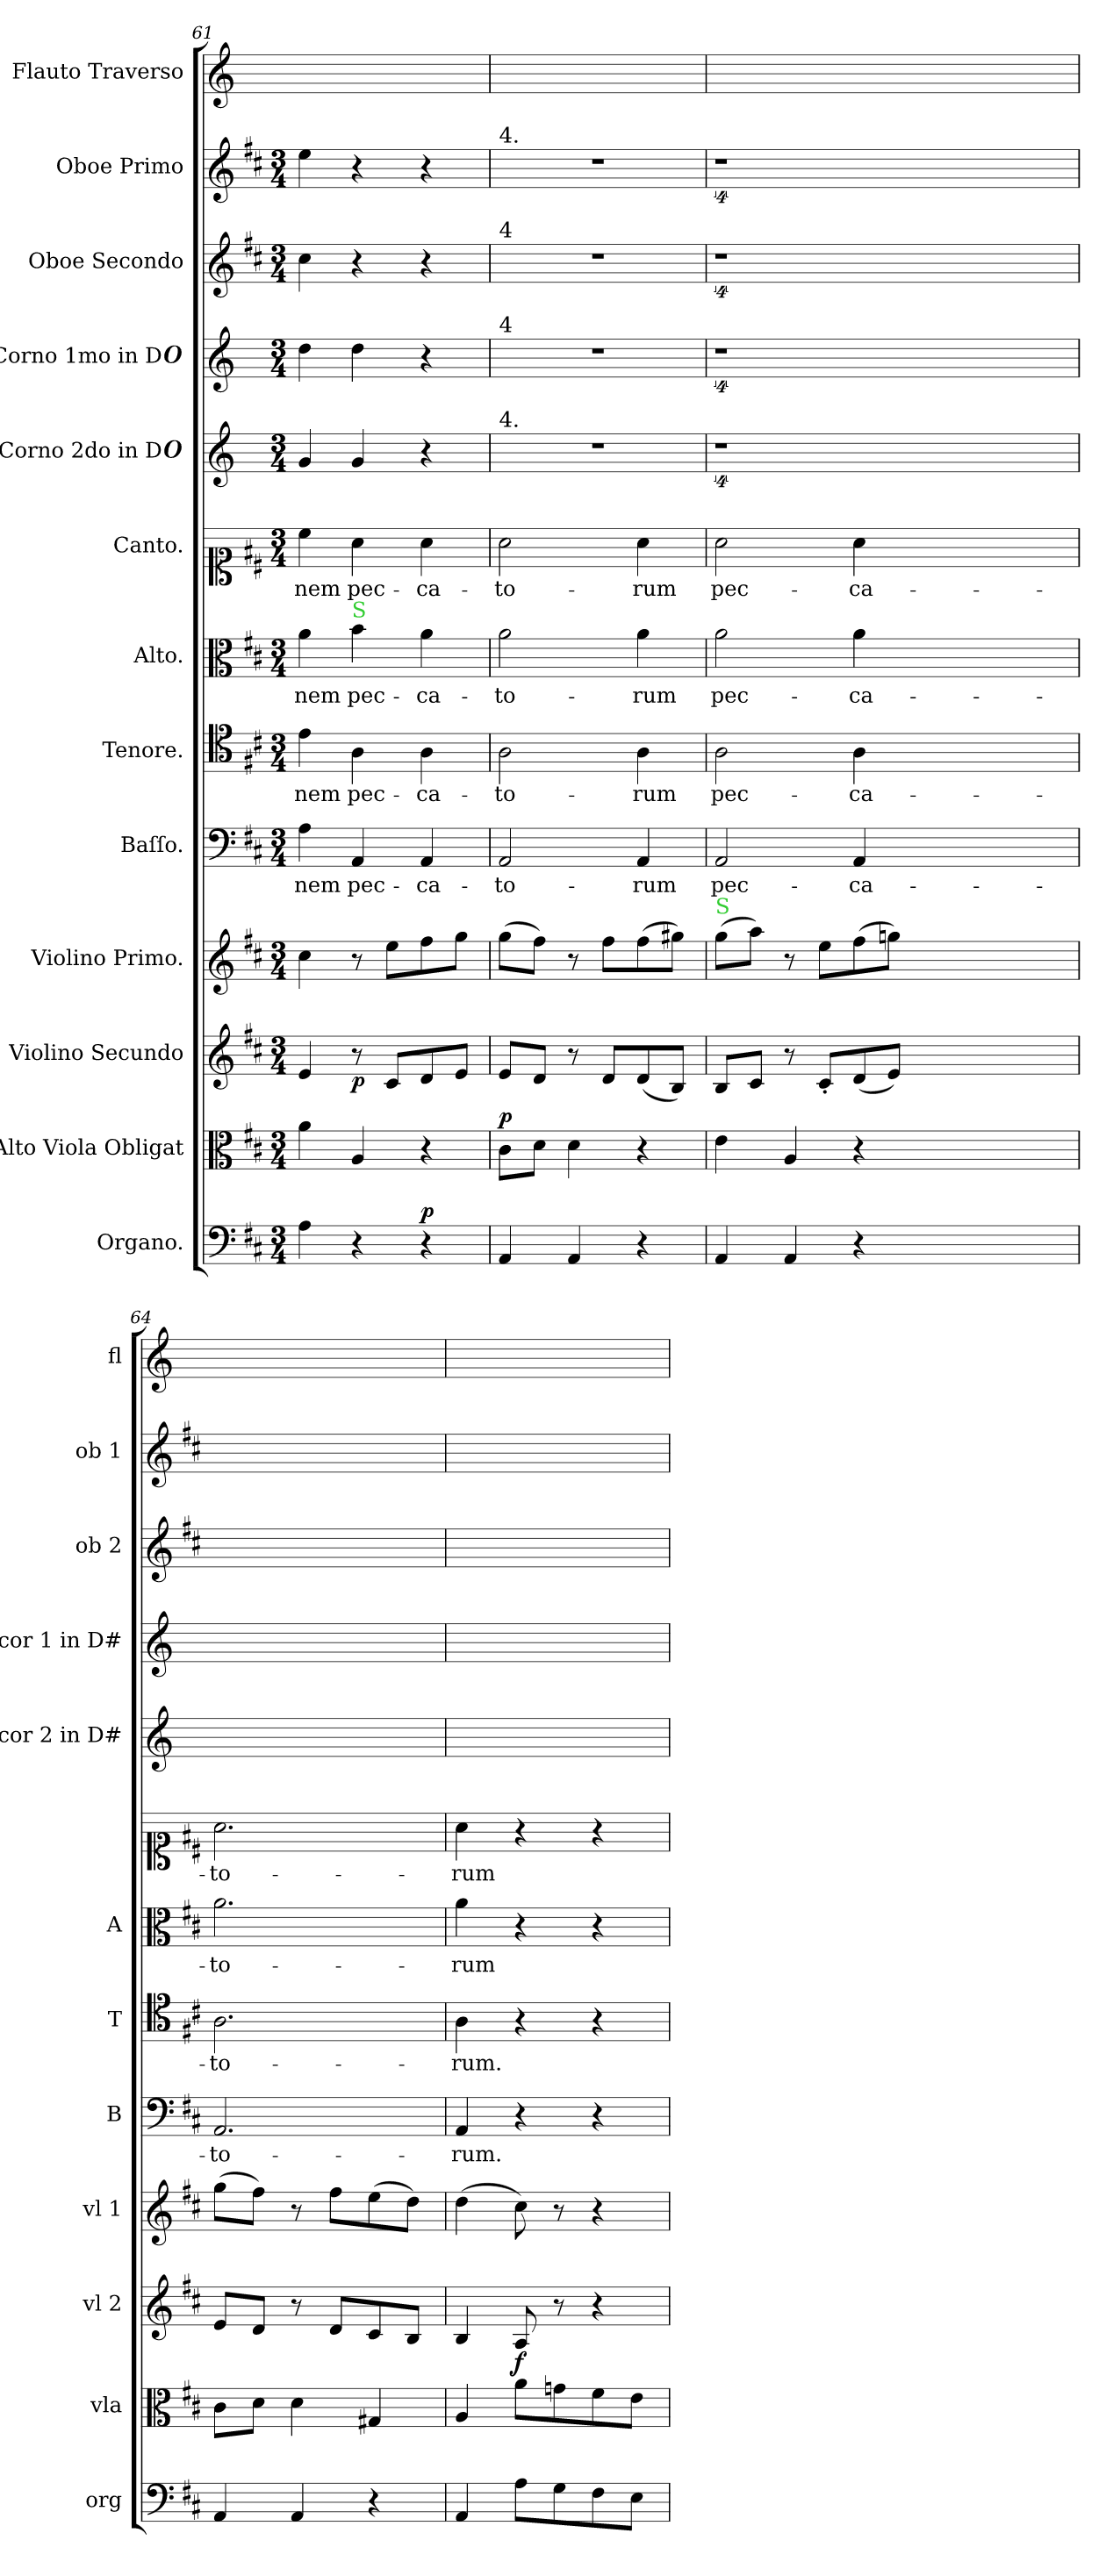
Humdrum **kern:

**kern	**dynam	**kern	**dynam	**kern	**dynam	**kern	**dynam	**kern	**text	**dynam	**kern	**text	**dynam	**kern	**text	**dynam	**kern	**text	**dynam	**kern	**kern	**kern	**kern	**kern
*part13	*part13	*part12	*part12	*part11	*part11	*part10	*part10	*part9	*part9	*part9	*part8	*part8	*part8	*part7	*part7	*part7	*part6	*part6	*part6	*part5	*part4	*part3	*part2	*part1
*staff13	*staff13	*staff12	*staff12	*staff11	*staff11	*staff10	*staff10	*staff9	*staff9	*staff9	*staff8	*staff8	*staff8	*staff7	*staff7	*staff7	*staff6	*staff6	*staff6	*staff5	*staff4	*staff3	*staff2	*staff1
*I"Organo.	*	*I"Alto Viola Obligat	*	*I"Violino Secundo	*	*I"Violino Primo.	*	*I"Baſſo.	*	*	*I"Tenore.	*	*	*I"Alto.	*	*	*I"Canto.	*	*	*I"Corno 2do in D#	*I"Corno 1mo in D#	*I"Oboe Secondo	*I"Oboe Primo	*I"Flauto Traverso
*I'org	*	*I'vla	*	*I'vl 2	*	*I'vl 1	*	*I'B	*	*	*I'T	*	*	*I'A	*	*	*	*	*	*I'cor 2 in D#	*I'cor 1 in D#	*I'ob 2	*I'ob 1	*I'fl
*clefF4	*	*clefC3	*	*clefG2	*	*clefG2	*	*clefF4	*	*	*clefC4	*	*	*clefC3	*	*	*clefC1	*	*	*clefG2	*clefG2	*clefG2	*clefG2	*clefG2
*	*	*	*	*	*	*	*	*	*	*	*	*	*	*	*	*	*	*	*	*ITrd6c10	*ITrd6c10	*	*	*
*k[f#c#]	*	*k[f#c#]	*	*k[f#c#]	*	*k[f#c#]	*	*k[f#c#]	*	*	*k[f#c#]	*	*	*k[f#c#]	*	*	*k[f#c#]	*	*	*k[f#c#]	*k[f#c#]	*k[f#c#]	*k[f#c#]	*
*D:	*	*D:	*	*D:	*	*D:	*	*D:	*	*	*D:	*	*	*D:	*	*	*D:	*	*	*	*	*D:	*D:	*
*M3/4	*	*M3/4	*	*M3/4	*	*M3/4	*	*M3/4	*	*	*M3/4	*	*	*M3/4	*	*	*M3/4	*	*	*M3/4	*M3/4	*M3/4	*M3/4	*
=61	=61	=61	=61	=61	=61	=61	=61	=61	=61	=61	=61	=61	=61	=61	=61	=61	=61	=61	=61	=61	=61	=61	=61	=61
!	!	!	!	!	!	!	!	!	!	!LO:DY:a	!	!	!	!	!	!	!	!	!	!	!	!	!	!
4A\	.	4a\	.	4e/	.	4cc#\	.	4A\	-nem	p&colon;	4e\	-nem	.	4a\	-nem	.	4cc#\	-nem	.	4A/	4e\	4cc#\	4ee\	2.ryy
!	!	!	!	!	!	!	!	!	!	!	!	!	!	!LO:TX:a:color=limegreen:t=S	!	!	!	!	!	!	!	!	!	!
!	!	!	!	!	!LO:DY:b	!	!LO:DY:b	!	!	!	!	!	!LO:DY:a	!	!	!LO:DY:a	!	!	!LO:DY:a	!	!	!	!	!
4r	.	4A/	.	8r	p	8r	pia	4AA/	pec-	.	4A\	pec-	p&colon;	4b\	pec-	p&colon;	4a\	pec-	p&colon;	4A/	4e\	4r	4r	.
.	.	.	.	8c#/L	.	8ee\L	.	.	.	.	.	.	.	.	.	.	.	.	.	.	.	.	.	.
!	!LO:DY:a	!	!	!	!	!	!	!	!	!	!	!	!	!	!	!	!	!	!	!	!	!	!	!
4r	p.	4r	.	8d/	.	8ff#\	.	4AA/	-ca-	.	4A\	-ca-	.	4a\	-ca-	.	4a\	-ca-	.	4r	4r	4r	4r	.
.	.	.	.	8e/J	.	8gg\J	.	.	.	.	.	.	.	.	.	.	.	.	.	.	.	.	.	.
=62	=62	=62	=62	=62	=62	=62	=62	=62	=62	=62	=62	=62	=62	=62	=62	=62	=62	=62	=62	=62	=62	=62	=62	=62
!	!	!	!	!	!	!	!	!	!	!	!	!	!	!	!	!	!	!	!	!	!	!	!LO:TX:a:t=4.	!
!	!	!	!	!	!	!	!	!	!	!	!	!	!	!	!	!	!	!	!	!	!	!LO:TX:a:t=4	!	!
!	!	!	!	!	!	!	!	!	!	!	!	!	!	!	!	!	!	!	!	!	!LO:TX:a:t=4	!	!	!
!	!	!	!	!	!	!	!	!	!	!	!	!	!	!	!	!	!	!	!	!LO:TX:a:t=4.	!	!	!	!
!	!	!	!LO:DY:a	!	!	!	!	!	!	!	!	!	!	!	!	!	!	!	!	!	!	!	!	!
4AA/	.	8c#\L	p.	8e/L	.	(8gg\L	.	2AA/	-to-	.	2A\	-to-	.	2a\	-to-	.	2a\	-to-	.	2.r	2.r	2.r	2.r	2.ryy
.	.	8d\J	.	8d/J	.	8ff#\J)	.	.	.	.	.	.	.	.	.	.	.	.	.	.	.	.	.	.
4AA/	.	4d\	.	8r	.	8r	.	.	.	.	.	.	.	.	.	.	.	.	.	.	.	.	.	.
.	.	.	.	8d/L	.	8ff#\L	.	.	.	.	.	.	.	.	.	.	.	.	.	.	.	.	.	.
4r	.	4r	.	(8d/	.	(8ff#\	.	4AA/	-rum	.	4A\	-rum	.	4a\	-rum	.	4a\	-rum	.	.	.	.	.	.
.	.	.	.	8B/J)	.	8gg#X\J)	.	.	.	.	.	.	.	.	.	.	.	.	.	.	.	.	.	.
=63	=63	=63	=63	=63	=63	=63	=63	=63	=63	=63	=63	=63	=63	=63	=63	=63	=63	=63	=63	=63	=63	=63	=63	=63
!	!	!	!	!	!	!LO:TX:a:color=limegreen:t=S	!	!	!	!	!	!	!	!	!	!	!	!	!	!	!	!	!	!
!	!	!	!	!	!	!	!	!	!	!	!	!	!	!	!	!	!	!LO:LY:i	!	!	!	!	!	!
4AA/	.	4e\	.	8B/L	.	(8gg\L	.	2AA/	pec-	.	2A\	pec-	.	2a\	pec-	.	2a\	pec-	.	4%9r	4%9r	4%9r	4%9r	2.ryy
.	.	.	.	8c#/J	.	8aa\J)	.	.	.	.	.	.	.	.	.	.	.	.	.	.	.	.	.	.
4AA/	.	4A/	.	8r	.	8r	.	.	.	.	.	.	.	.	.	.	.	.	.	.	.	.	.	.
.	.	.	.	8c#'/L	.	8ee\L	.	.	.	.	.	.	.	.	.	.	.	.	.	.	.	.	.	.
!	!	!	!	!	!	!	!	!	!	!	!	!	!	!	!	!	!	!LO:LY:i	!	!	!	!	!	!
4r	.	4r	.	(8d/	.	(8ff#\	.	4AA/	-ca-	.	4A\	-ca-	.	4a\	-ca-	.	4a\	-ca-	.	.	.	.	.	.
.	.	.	.	8e/J)	.	8ggn\J)	.	.	.	.	.	.	.	.	.	.	.	.	.	.	.	.	.	.
1.ryy	.	1.ryy	.	1.ryy	.	1.ryy	.	1.ryy	.	.	1.ryy	.	.	1.ryy	.	.	1.ryy	.	.	.	.	.	.	1.ryy
=64	=64	=64	=64	=64	=64	=64	=64	=64	=64	=64	=64	=64	=64	=64	=64	=64	=64	=64	=64	=64	=64	=64	=64	=64
!	!	!	!	!	!	!	!	!	!	!	!	!	!	!	!	!	!	!LO:LY:i	!	!	!	!	!	!
4AA/	.	8c#\L	.	8e/L	.	(8gg\L	.	2.AA/	-to-	.	2.A\	-to-	.	2.a\	-to-	.	2.a\	-to-	.	2.ryy	2.ryy	2.ryy	2.ryy	2.ryy
.	.	8d\J	.	8d/J	.	8ff#\J)	.	.	.	.	.	.	.	.	.	.	.	.	.	.	.	.	.	.
4AA/	.	4d\	.	8r	.	8r	.	.	.	.	.	.	.	.	.	.	.	.	.	.	.	.	.	.
.	.	.	.	8d/L	.	8ff#\L	.	.	.	.	.	.	.	.	.	.	.	.	.	.	.	.	.	.
4r	.	4G#X/	.	8c#/	.	(8ee\	.	.	.	.	.	.	.	.	.	.	.	.	.	.	.	.	.	.
.	.	.	.	8B/J	.	8dd\J)	.	.	.	.	.	.	.	.	.	.	.	.	.	.	.	.	.	.
=65	=65	=65	=65	=65	=65	=65	=65	=65	=65	=65	=65	=65	=65	=65	=65	=65	=65	=65	=65	=65	=65	=65	=65	=65
!	!LO:DY:a	!	!	!	!	!	!	!	!	!	!	!	!	!	!	!	!	!LO:LY:i	!	!	!	!	!	!
4AA/	forte	4A/	.	4B/	.	(4dd\	.	4AA/	-rum.	.	4A\	-rum.	.	4a\	-rum	.	4a\	-rum	.	2.ryy	2.ryy	2.ryy	2.ryy	2.ryy
!	!	!	!LO:DY:a	!	!	!	!	!	!	!	!	!	!	!	!	!	!	!	!	!	!	!	!	!
8A\L	.	8a\L	f	8A/	.	8cc#\)	.	4r	.	.	4r	.	.	4r	.	.	4r	.	.	.	.	.	.	.
8G\	.	8gn\	.	8r	.	8r	.	.	.	.	.	.	.	.	.	.	.	.	.	.	.	.	.	.
8F#\	.	8f#\	.	4r	.	4r	.	4r	.	.	4r	.	.	4r	.	.	4r	.	.	.	.	.	.	.
8E\J	.	8e\J	.	.	.	.	.	.	.	.	.	.	.	.	.	.	.	.	.	.	.	.	.	.
=	=	=	=	=	=	=	=	=	=	=	=	=	=	=	=	=	=	=	=	=	=	=	=	=
*-	*-	*-	*-	*-	*-	*-	*-	*-	*-	*-	*-	*-	*-	*-	*-	*-	*-	*-	*-	*-	*-	*-	*-	*-
